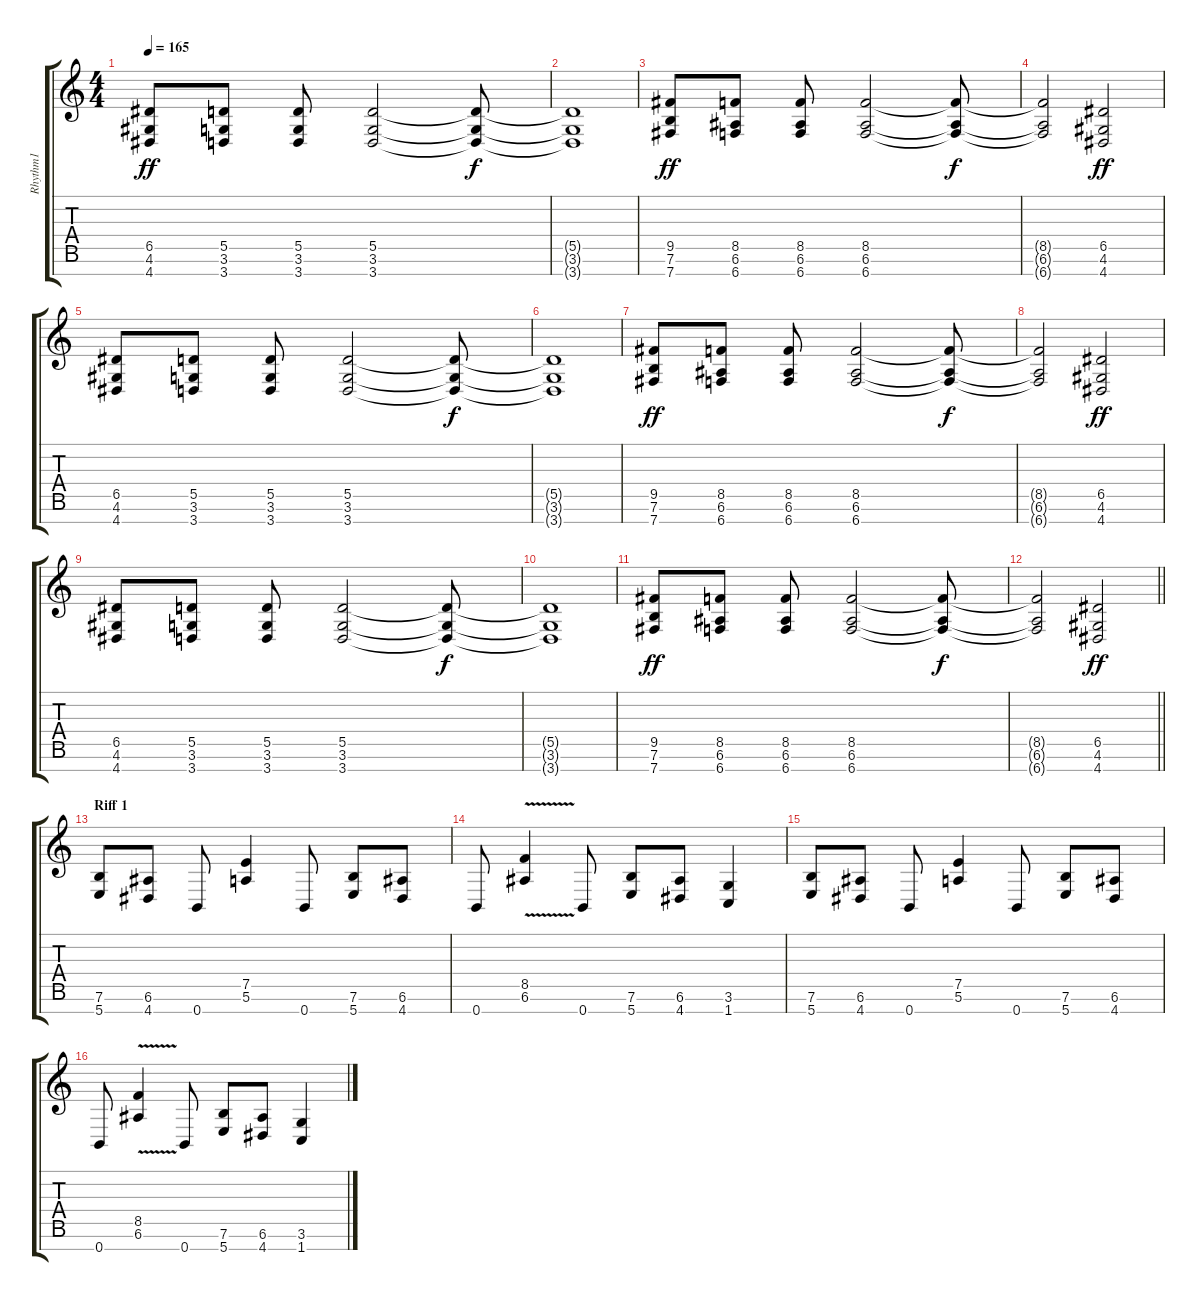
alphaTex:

\track ("Rhythm1" "Rhythm1") {instrument distortionguitar}
\staff {score tabs}
\tuning (E4 B3 G3 D3 A2 E2 B1) {hide}
\ts (4 4)
\tempo 165
\clef g2
\ks c
(6.5 4.6 4.7).8{dy ff} (5.5 3.6 3.7).8 (5.5 3.6 3.7).8 (5.5 3.6 3.7).2 (5.5{t} 3.6{t} 3.7{t}).8{dy f} |
(5.5{t} 3.6{t} 3.7{t}).1 |
(9.5 7.6 7.7).8{dy ff} (8.5 6.6 6.7).8 (8.5 6.6 6.7).8 (8.5 6.6 6.7).2 (8.5{t} 6.6{t} 6.7{t}).8{dy f} |
(8.5{t} 6.6{t} 6.7{t}).2 (6.5 4.6 4.7).2{dy ff} |
(6.5 4.6 4.7).8 (5.5 3.6 3.7).8 (5.5 3.6 3.7).8 (5.5 3.6 3.7).2 (5.5{t} 3.6{t} 3.7{t}).8{dy f} |
(5.5{t} 3.6{t} 3.7{t}).1 |
(9.5 7.6 7.7).8{dy ff} (8.5 6.6 6.7).8 (8.5 6.6 6.7).8 (8.5 6.6 6.7).2 (8.5{t} 6.6{t} 6.7{t}).8{dy f} |
(8.5{t} 6.6{t} 6.7{t}).2 (6.5 4.6 4.7).2{dy ff} |
(6.5 4.6 4.7).8 (5.5 3.6 3.7).8 (5.5 3.6 3.7).8 (5.5 3.6 3.7).2 (5.5{t} 3.6{t} 3.7{t}).8{dy f} |
(5.5{t} 3.6{t} 3.7{t}).1 |
(9.5 7.6 7.7).8{dy ff} (8.5 6.6 6.7).8 (8.5 6.6 6.7).8 (8.5 6.6 6.7).2 (8.5{t} 6.6{t} 6.7{t}).8{dy f} |
\barLineRight lightlight
(8.5{t} 6.6{t} 6.7{t}).2 (6.5 4.6 4.7).2{dy ff} |
\section ("" "Riff 1")
(7.6 5.7).8 (6.6 4.7).8 0.7.8 (7.5 5.6).4 0.7.8 (7.6 5.7).8 (6.6 4.7).8 |
0.7.8 (8.5{v} 6.6{v}).4 0.7.8 (7.6 5.7).8 (6.6 4.7).8 (3.6 1.7).4 |
(7.6 5.7).8 (6.6 4.7).8 0.7.8 (7.5 5.6).4 0.7.8 (7.6 5.7).8 (6.6 4.7).8 |
0.7.8 (8.5{v} 6.6{v}).4 0.7.8 (7.6 5.7).8 (6.6 4.7).8 (3.6 1.7).4
